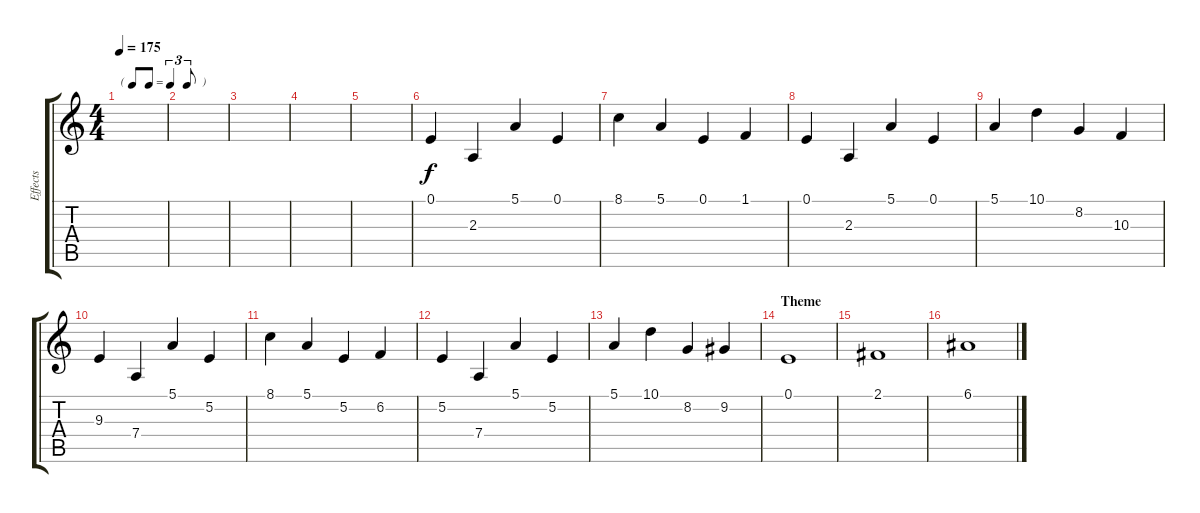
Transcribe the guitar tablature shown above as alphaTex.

\track ("Effects" "Effects") {instrument recorder}
\staff {score tabs}
\tuning (E4 B3 G3 D3 A2 E2) {hide}
\ts (4 4)
\tf triplet8th
\tempo 175
\clef g2
\ks c
|
|
|
|
|
0.1.4 2.3.4 5.1.4 0.1.4 |
8.1.4 5.1.4 0.1.4 1.1.4 |
0.1.4 2.3.4 5.1.4 0.1.4 |
5.1.4 10.1.4 8.2.4 10.3.4 |
9.3.4 7.4.4 5.1.4 5.2.4 |
8.1.4 5.1.4 5.2.4 6.2.4 |
5.2.4 7.4.4 5.1.4 5.2.4 |
5.1.4 10.1.4 8.2.4 9.2.4 |
\section ("" "Theme")
0.1.1{volume 11 instrument pad3polysynth} |
2.1.1 |
6.1.1
